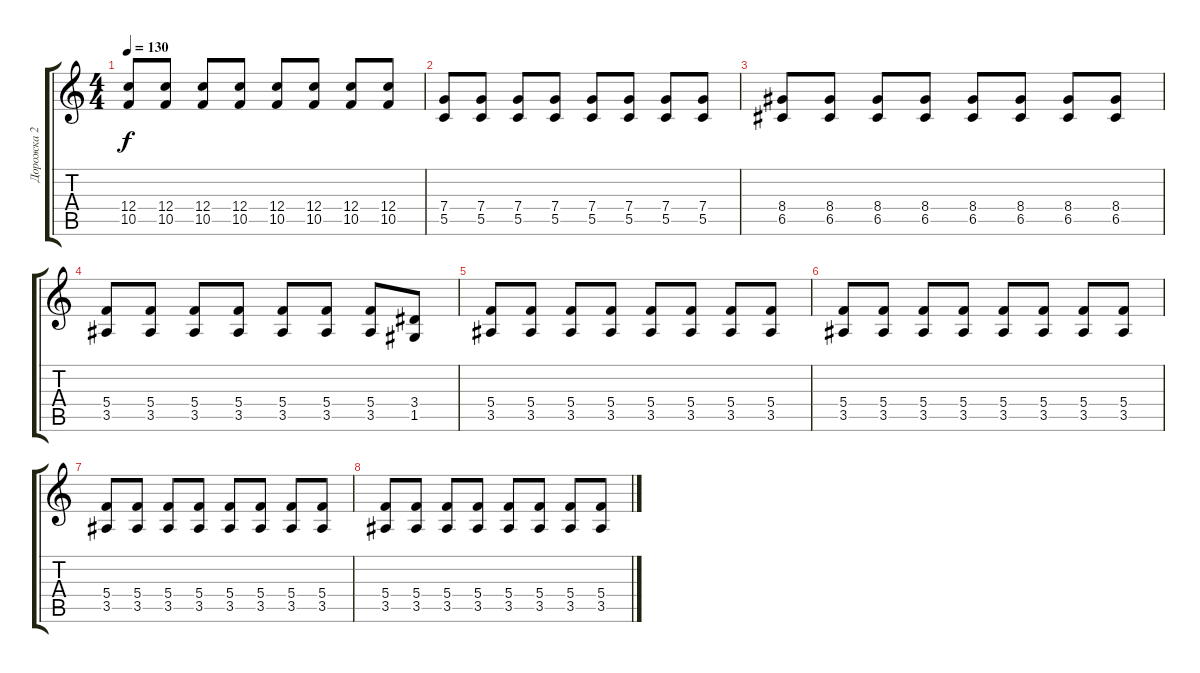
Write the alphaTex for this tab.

\track ("Дорожка 2" "Дорожка 2") {instrument overdrivenguitar}
\staff {score tabs}
\tuning (D4 A3 F3 C3 G2 C2) {hide}
\ts (4 4)
\tempo 130
\clef g2
\ks c
(12.4 10.5).8{dy f} (12.4 10.5).8 (12.4 10.5).8 (12.4 10.5).8 (12.4 10.5).8 (12.4 10.5).8 (12.4 10.5).8 (12.4 10.5).8 |
(7.4 5.5).8 (7.4 5.5).8 (7.4 5.5).8 (7.4 5.5).8 (7.4 5.5).8 (7.4 5.5).8 (7.4 5.5).8 (7.4 5.5).8 |
(8.4 6.5).8 (8.4 6.5).8 (8.4 6.5).8 (8.4 6.5).8 (8.4 6.5).8 (8.4 6.5).8 (8.4 6.5).8 (8.4 6.5).8 |
(5.4 3.5).8 (5.4 3.5).8 (5.4 3.5).8 (5.4 3.5).8 (5.4 3.5).8 (5.4 3.5).8 (5.4 3.5).8 (3.4 1.5).8 |
(5.4 3.5).8 (5.4 3.5).8 (5.4 3.5).8 (5.4 3.5).8 (5.4 3.5).8 (5.4 3.5).8 (5.4 3.5).8 (5.4 3.5).8 |
(5.4 3.5).8 (5.4 3.5).8 (5.4 3.5).8 (5.4 3.5).8 (5.4 3.5).8 (5.4 3.5).8 (5.4 3.5).8 (5.4 3.5).8 |
(5.4 3.5).8 (5.4 3.5).8 (5.4 3.5).8 (5.4 3.5).8 (5.4 3.5).8 (5.4 3.5).8 (5.4 3.5).8 (5.4 3.5).8 |
(5.4 3.5).8 (5.4 3.5).8 (5.4 3.5).8 (5.4 3.5).8 (5.4 3.5).8 (5.4 3.5).8 (5.4 3.5).8 (5.4 3.5).8
